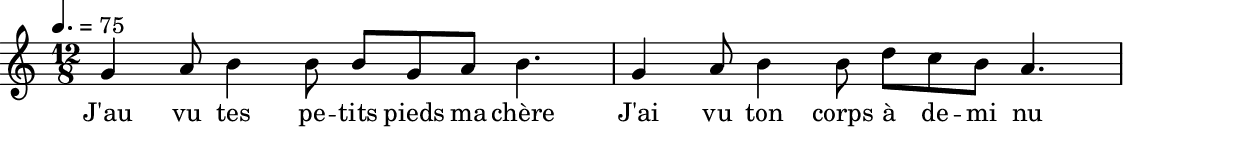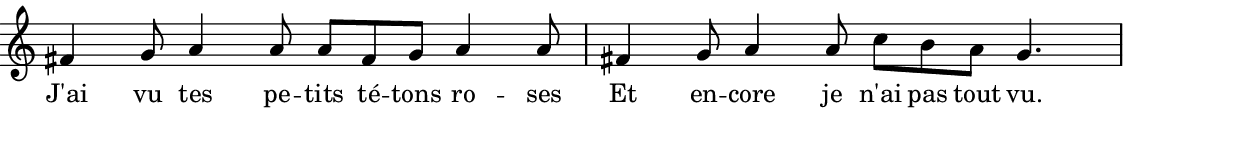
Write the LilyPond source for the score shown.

%% Generated by lilypond-book
%% Options: [indent=0\mm]
\include "lilypond-book-preamble.ly"


% ****************************************************************
% Start cut-&-pastable-section
% ****************************************************************

#(ly:set-option 'eps-box-padding 3.000000)



\paper {
  indent = 0\mm
}

\layout {
  
}




% ****************************************************************
% ly snippet:
% ****************************************************************
\sourcefilename "yvesdefrance_21.ly"
\sourcefileline 0
\version "2.16.0"
\include "italiano.ly"

\header {
	title = "Chant de travail - 21"
	subtitle = "Collecté par Yves Defrance"
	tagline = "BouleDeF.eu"
}

\score {
	\new Staff \relative sib' {
		\clef "treble"
		\tempo 4. = 75

		\time 12/8
		| sol4 la8 si4 si8 si sol la si4.
		| sol4 la8 si4 si8 re do si la4.
		| fad4 sol8 la4 la8 la fad sol la4 la8
		| fad4 sol8 la4 la8 do si la sol4.
	}
	\addlyrics {
		| J'au vu tes pe -- tits pieds ma chère
		| J'ai vu ton corps à de -- mi nu
		| J'ai vu tes pe -- tits té -- tons ro -- ses
		| Et en -- core je n'ai pas tout vu.
	}
	\layout {}
	\midi {}
}




% ****************************************************************
% end ly snippet
% ****************************************************************
